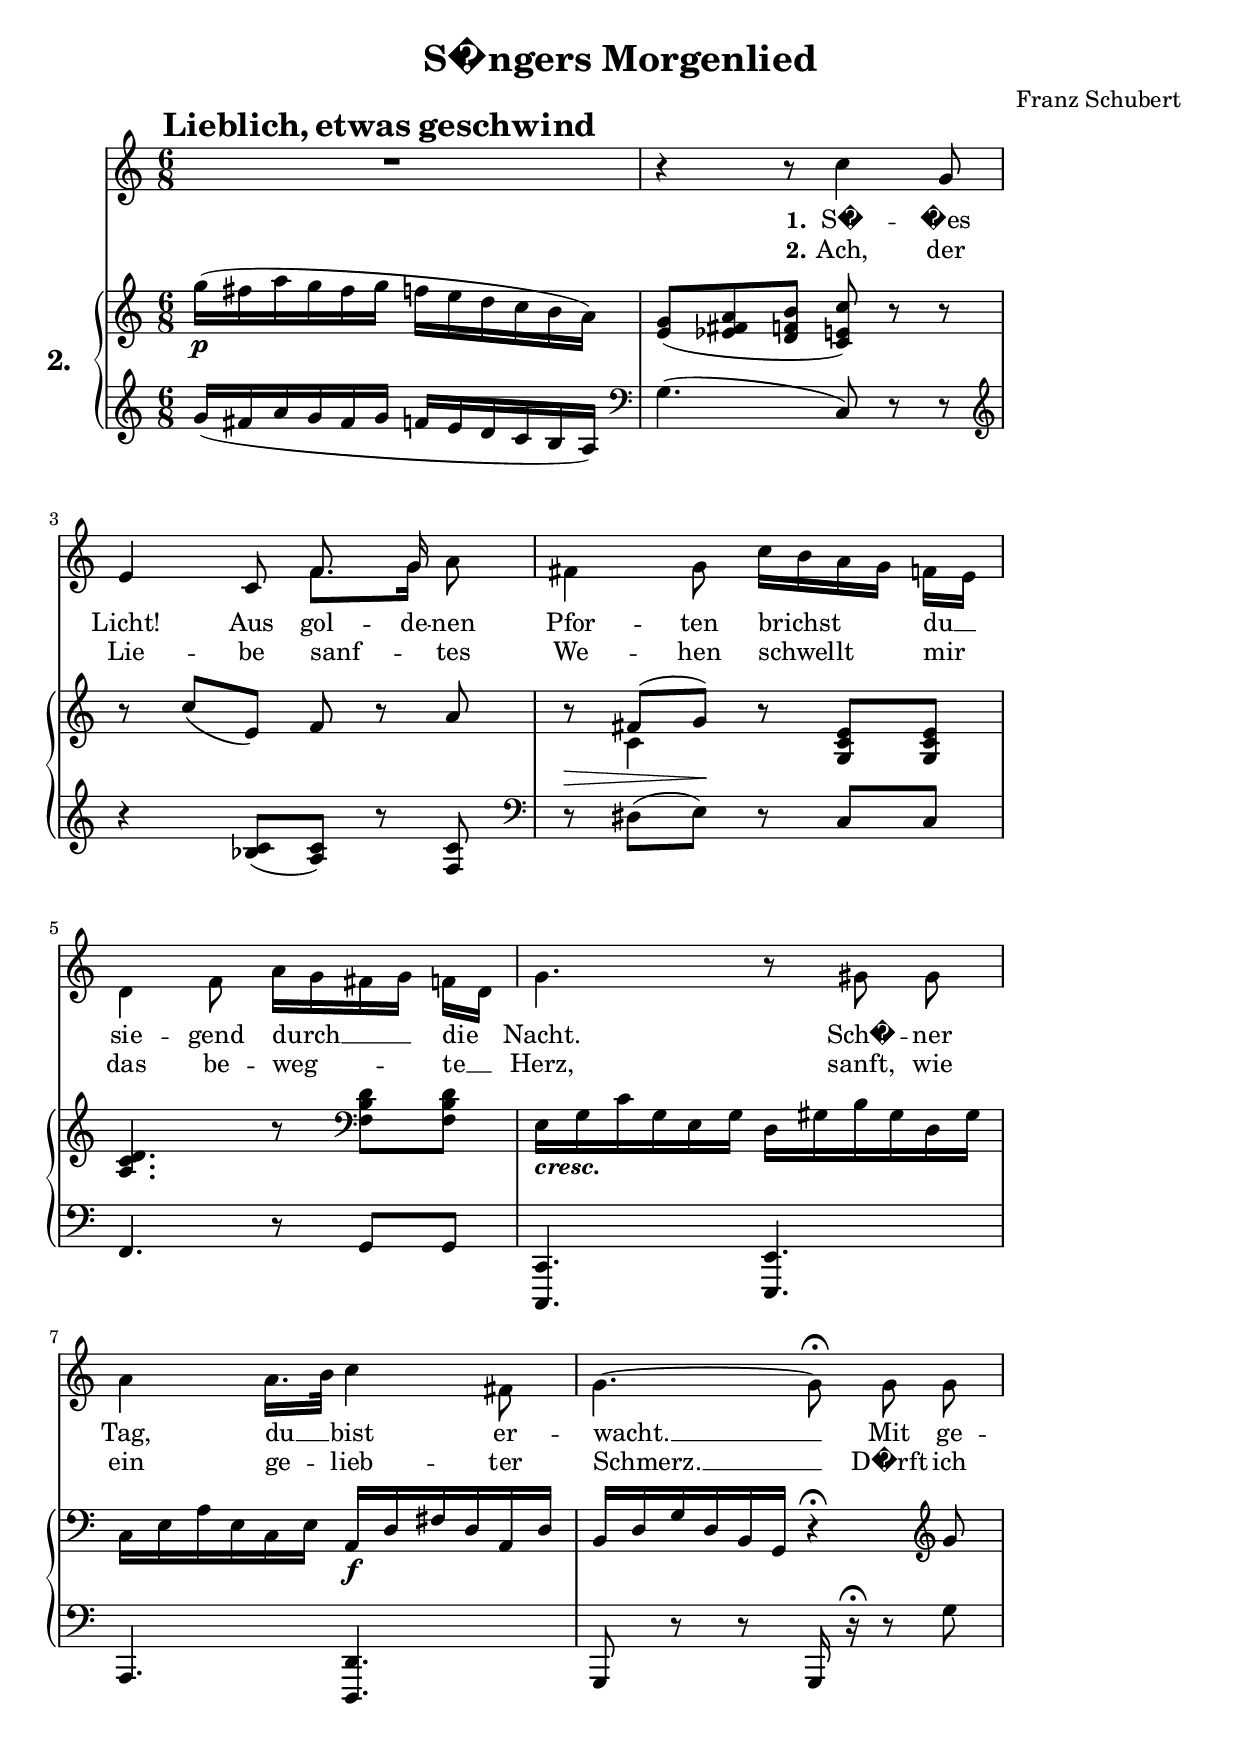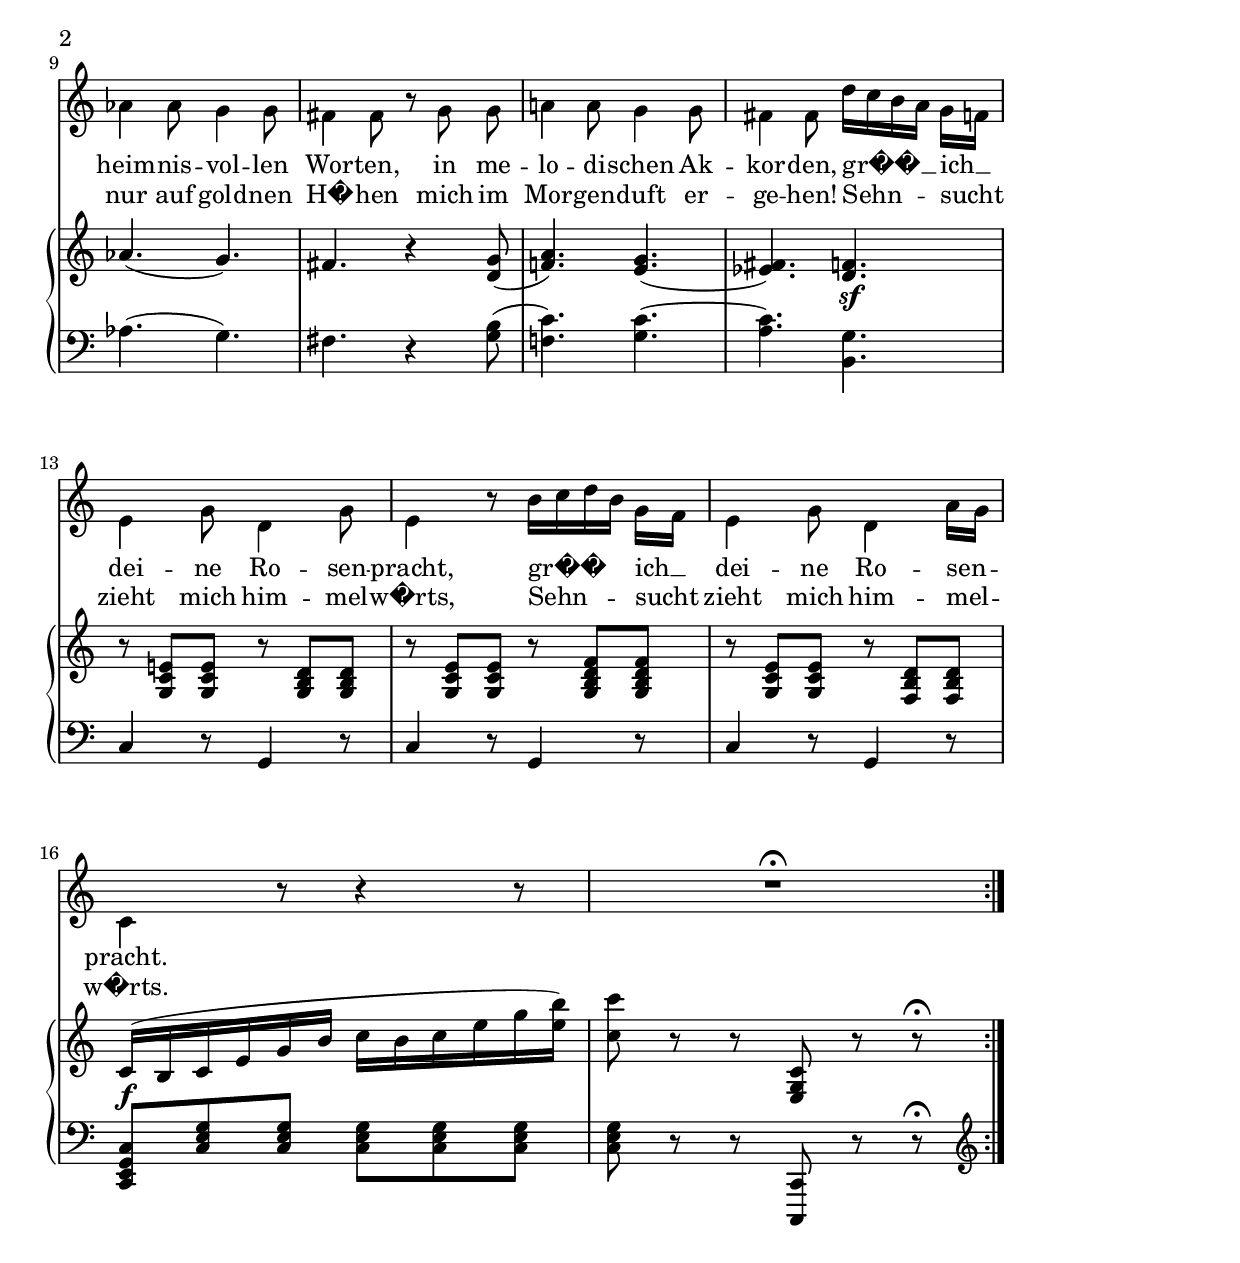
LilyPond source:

\header {
    title = "S�ngers Morgenlied"
    composer  = "Franz Schubert"
    date = "27. Februar 1815"
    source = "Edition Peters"
    editor = "Paul Losse"
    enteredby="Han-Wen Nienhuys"
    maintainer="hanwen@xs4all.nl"

    texidoc = "The source is a rather tightly set Peters in Edition is
    a heavy font. The Peters edition (4622c) was `herausgegeben' by
    Paul Losse, whose name also appears on a 1956 edition of some
    other music. Strictly speaking, his edititorial enhancements will
    not be in the PD - but I am assuming there are no notable ones in
    this small piece.

    The original compresses the entire music onto a single page, in 4
    systems.  Lily does so too if you tune down spacing-increment, but
    chooses line breaks differently.

    Further manual tweaks: the slur in measure 12 has been flattened
    manually. The beam in measure 3, left-hand, technically is wrong,
    but has been added following the original.

"

}

\version "2.1.10"
manuscriptBreak = { \break }



\paper  {
    #(set-staff-size (* 6.0 1 ))
    linewidth = #(* mm 160)
    indent = 8\mm
    interscoreline = 2.\mm
    }

modernAccidentals = {
  \property Staff.extraNatural = ##f
  \property Staff.autoAccidentals = #'(Staff (same-octave . 1) (any-octave . 0))
  \property Staff.autoCautionaries = #'()  
}


melody = \notes   \relative c'' \repeat volta 2 \context Voice = singer {
    \time 6/8
    \autoBeamOff
    s1*0^\markup { \bold \large\bigger\bigger { \hspace #-3.0 Lieblich, etwas geschwind } }
  R2.
  r4 r8 c4 g8 |
  e4 c8
    <<
	\new Voice { \stemUp f8. g16 }
	{ \stemDown f8.[ g16] } >> a8 |
  fis4  g8 c16[ b a g] f[ e] |
  d4 f8 a16[ g fis g] f[ d] |
  g4. r8 gis gis |
  a4 a16.[ b32] c4 fis,8 |
  g4.~ g8-\fermata g8 g |
  as4 as8 g4 g8 |
  fis4 fis8 r8 g g  |
  a!4 a8 g4 g8 |
  fis4 fis8 d'16[ c b a] g[ f] |
  e4 g8 d4 g8 e4 r8 b'16[ c d b] g[ f] |
  e4 g8 d4 a'16[ g] |
  c,4 r8 r4 r8 |

    % TODO : make \fermata work. 
  R2.^\fermataMarkup 
}


ignoreMelisma =	\property LyricsVoice . ignoreMelismata = ##t
ignoreMelismaOff = \property LyricsVoice . ignoreMelismata \unset


firstVerse = \lyrics {
    \property LyricsVoice . stanza = "1."
    
    S� -- �es Licht! Aus
    \ignoreMelisma
    gol --
    \ignoreMelismaOff

    de -- nen  Pfor -- ten brichst du __ \manuscriptBreak | 
    sie -- gend durch __ die Nacht. Sch� -- ner Tag, du __ bist er -- wacht. __ Mit ge -- |
    \manuscriptBreak
    heim -- nis -- vol -- len Wor -- ten, in me -- lo -- di -- schen Ak -- kor -- den, gr�� __ ich __ \manuscriptBreak |
    dei -- ne Ro -- sen -- pracht, gr�� ich __ dei -- ne Ro -- sen -- pracht. 
    }

secondVerse = \lyrics {
    \property LyricsVoice . stanza = "2."
    Ach, der Lie -- be sanf
    -- tes We -- hen schwellt mir |
    das be -- weg -- te __ Herz, sanft, wie ein ge -- lieb -- ter Schmerz. __ D�rft ich | 
    nur auf gold -- nen H� -- hen mich im Mor -- gen -- duft er -- ge -- hen! Sehn -- sucht |
    zieht mich him -- mel -- w�rts, Sehn -- sucht zieht mich him -- mel -- w�rts.
    }

pianoRH = \notes \relative c''' \repeat volta 2 {
    \modernAccidentals
    g16(_\p fis a g fis g f e d c b a ) | 
    <g e>8( <es fis a> <d f b> <c e c'>) r8 r | 
    r8 c'( e,) f r a |
    \once \property Voice.DynamicLineSpanner \set #'padding =#3
    r8_\> << { s8 s8-\! }  << { fis( g)
			    } \\ { c,4 } >> >> r8 <e c g> <e c g> |
    <d c a>4. r8 \clef bass  <d b f> <d b f> |
    e,16_" "_\markup { \bold\italic cresc. } g c g e g d gis b gis d gis |
    c, e a e c e a,-\f d fis d a d |
    b d g  d b g r4\fermata \clef treble g''8 |
    as4.( g 4.) | fis4. r4 <d g>8 ( |
    <f a>4.) <e g>4.( <es fis> ) <d f>\sf |
    r8 <e c g> <e c g> r <d b g > <d b g> |
    r <e c g> <e c g> r <f d b g> <f d b g> |
    r <e c g> <e c g> r <d b f> <d b f> |
    c16(_\f b c e g b c b c e g <e b'>) |
    <c c'>8 r r <c, g e>8 r r\fermata |  
}

pianoLH = \notes \relative c'' \repeat volta 2 {
    \modernAccidentals
    g16( fis a g fis g f e d c b a) | 
    \clef bass g4.( c,8) r r
    \clef treble r4 <bes' c>8([ <a c>)] r <f c'> |
    \clef bass r8 dis( e) r c c |
    f,4. r8 g g |
    <c, c,>4. <e e,>4. |
    a,4. <d d,>4. |
    g,8 r r g16 r16\fermata r8 g''8 |
    as4.( g ) |
    fis r4 <g b>8( |
    <f c'>4.)

    \once \property Voice.Slur \set #'height-limit = #1.0

    <g c>4.( | <a c>4.) <g b,> |
    c,4 r8 g4 r8 |
    c4 r8 g4 r8 |
    c4 r8 g4 r8 |
    <c g e c>8 <c e g> <c e g>     <c e g> <c e g> <c e g> |
    <c e g> r r <c, c,>8 r r\fermata \clef treble
    }

\score {

    << \time 6/8
     \new Staff <<
	 \context Staff \modernAccidentals
	 \melody >>
     \new Lyrics <<
	 \lyricsto "singer" \new LyricsVoice \firstVerse
	 \lyricsto "singer" \new LyricsVoice \secondVerse
	 >>
     \new PianoStaff << 
	 \property PianoStaff.instrument = \markup {
	     \bold
	     \bigger\bigger\bigger\bigger \huge "2.  " }
	 \new Staff \pianoRH
	 \new Staff \pianoLH
	>> 
    >>

    \paper {
	\translator {
	    \LyricsVoiceContext
	    minimumVerticalExtent = #'(-1.0 . 0)
	}
	\translator {
	    \ScoreContext
	    Beam \override #'thickness = #0.55
	    SpacingSpanner \set #'spacing-increment = #1.0
	    Slur \set #'height-limit = #1.5
	}
	\translator {
	    \PianoStaffContext
	    VerticalAlignment \override #'forced-distance = #10
	}
	\translator {
	    \StaffContext
	    minimumVerticalExtent = #'(-3. . 6)
	}
    }
}
